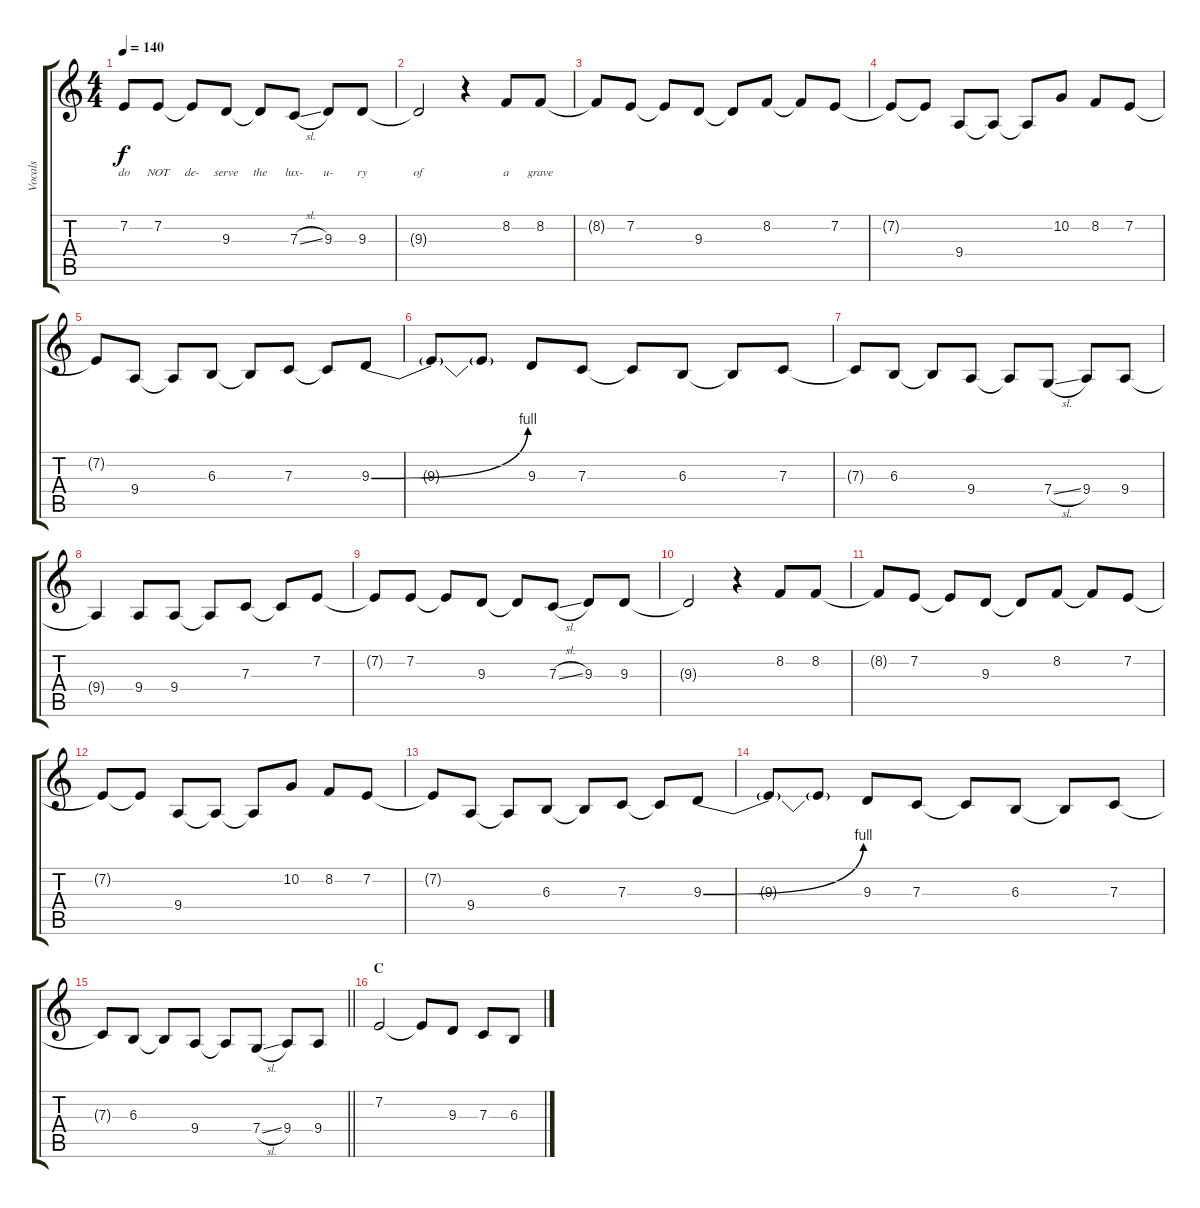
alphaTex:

\track ("Vocals" "Vocals") {instrument altosax}
\staff {score tabs}
\tuning (D4 A3 F3 C3 G2 D2) {hide}
\ts (4 4)
\tempo 140
\clef g2
\ks c
7.2{t}.8{lyrics (0 "do") lyrics (1 "") lyrics (2 "") lyrics (3 "") lyrics (4 "") dy f} 7.2.8{lyrics (0 "NOT") lyrics (1 "") lyrics (2 "") lyrics (3 "") lyrics (4 "")} 7.2{t}.8{lyrics (0 "de-") lyrics (1 "") lyrics (2 "") lyrics (3 "") lyrics (4 "")} 9.3.8{lyrics (0 "serve") lyrics (1 "") lyrics (2 "") lyrics (3 "") lyrics (4 "")} 9.3{t}.8{lyrics (0 "the") lyrics (1 "") lyrics (2 "") lyrics (3 "") lyrics (4 "")} 7.3{sl}.8{lyrics (0 "lux-") lyrics (1 "") lyrics (2 "") lyrics (3 "") lyrics (4 "")} 9.3.8{lyrics (0 "u-") lyrics (1 "") lyrics (2 "") lyrics (3 "") lyrics (4 "")} 9.3.8{lyrics (0 "ry") lyrics (1 "") lyrics (2 "") lyrics (3 "") lyrics (4 "")} |
9.3{t}.2{lyrics (0 "of") lyrics (1 "") lyrics (2 "") lyrics (3 "") lyrics (4 "")} r.4 8.2.8{lyrics (0 "a") lyrics (1 "") lyrics (2 "") lyrics (3 "") lyrics (4 "")} 8.2.8{lyrics (0 "grave") lyrics (1 "") lyrics (2 "") lyrics (3 "") lyrics (4 "")} |
8.2{t}.8 7.2.8 7.2{t}.8 9.3.8 9.3{t}.8 8.2.8 8.2{t}.8 7.2.8 |
7.2{t}.8 7.2{t}.8 9.4.8 9.4{t}.8 9.4{t}.8 10.2.8 8.2.8 7.2.8 |
7.2{t}.8 9.4.8 9.4{t}.8 6.3.8 6.3{t}.8 7.3.8 7.3{t}.8 9.3{be (bend 0 0 60 4)}.8 |
9.3{t}.8 9.3{t}.8 9.3.8 7.3.8 7.3{t}.8 6.3.8 6.3{t}.8 7.3.8 |
7.3{t}.8 6.3.8 6.3{t}.8 9.4.8 9.4{t}.8 7.4{sl}.8 9.4.8 9.4.8 |
9.4{t}.4 9.4.8 9.4.8 9.4{t}.8 7.3.8 7.3{t}.8 7.2.8 |
7.2{t}.8 7.2.8 7.2{t}.8 9.3.8 9.3{t}.8 7.3{sl}.8 9.3.8 9.3.8 |
9.3{t}.2 r.4 8.2.8 8.2.8 |
8.2{t}.8 7.2.8 7.2{t}.8 9.3.8 9.3{t}.8 8.2.8 8.2{t}.8 7.2.8 |
7.2{t}.8 7.2{t}.8 9.4.8 9.4{t}.8 9.4{t}.8 10.2.8 8.2.8 7.2.8 |
7.2{t}.8 9.4.8 9.4{t}.8 6.3.8 6.3{t}.8 7.3.8 7.3{t}.8 9.3{be (bend 0 0 60 4)}.8 |
9.3{t}.8 9.3{t}.8 9.3.8 7.3.8 7.3{t}.8 6.3.8 6.3{t}.8 7.3.8 |
\barLineRight lightlight
7.3{t}.8 6.3.8 6.3{t}.8 9.4.8 9.4{t}.8 7.4{sl}.8 9.4.8 9.4.8 |
\section ("" "C")
7.2.2 7.2{t}.8 9.3.8 7.3.8 6.3.8
